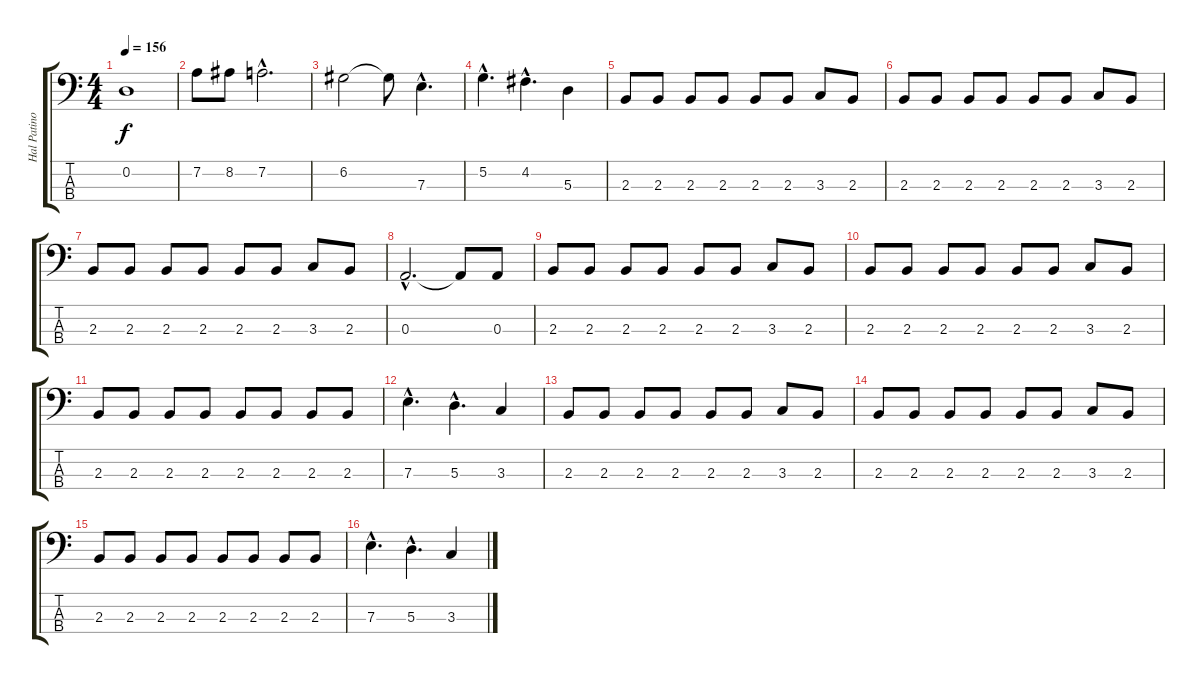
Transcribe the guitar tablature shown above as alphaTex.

\track ("Hal Patino" "Hal Patino") {instrument electricbassfinger}
\staff {score tabs}
\tuning (G2 D2 A1 E1) {hide}
\ts (4 4)
\tempo 156
\clef f4
\ks c
0.2.1{dy f} |
7.2.8 8.2.8 7.2{hac}.2{d} |
6.2.2 6.2{t}.8 7.3{hac}.4{d} |
5.2{hac}.4{d} 4.2{hac}.4{d} 5.3.4 |
2.3.8 2.3.8 2.3.8 2.3.8 2.3.8 2.3.8 3.3.8 2.3.8 |
2.3.8 2.3.8 2.3.8 2.3.8 2.3.8 2.3.8 3.3.8 2.3.8 |
2.3.8 2.3.8 2.3.8 2.3.8 2.3.8 2.3.8 3.3.8 2.3.8 |
0.3{hac}.2{d} 0.3{t}.8 0.3.8 |
2.3.8 2.3.8 2.3.8 2.3.8 2.3.8 2.3.8 3.3.8 2.3.8 |
2.3.8 2.3.8 2.3.8 2.3.8 2.3.8 2.3.8 3.3.8 2.3.8 |
2.3.8 2.3.8 2.3.8 2.3.8 2.3.8 2.3.8 2.3.8 2.3.8 |
7.3{hac}.4{d} 5.3{hac}.4{d} 3.3.4 |
2.3.8 2.3.8 2.3.8 2.3.8 2.3.8 2.3.8 3.3.8 2.3.8 |
2.3.8 2.3.8 2.3.8 2.3.8 2.3.8 2.3.8 3.3.8 2.3.8 |
2.3.8 2.3.8 2.3.8 2.3.8 2.3.8 2.3.8 2.3.8 2.3.8 |
7.3{hac}.4{d} 5.3{hac}.4{d} 3.3.4
